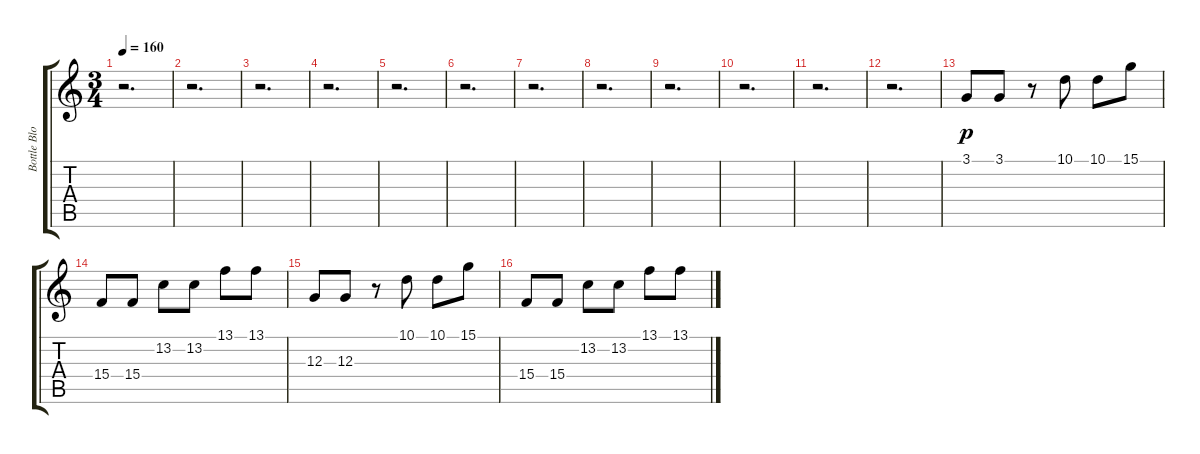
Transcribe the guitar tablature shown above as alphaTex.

\track ("Bottle Blow BG" "Bottle Blo") {instrument blownbottle}
\staff {score tabs}
\tuning (E4 B3 G3 D3 A2 E2) {hide}
\ts (3 4)
\tempo 160
\clef g2
\ks c
r.2{d dy p} |
r.2{d} |
r.2{d} |
r.2{d} |
r.2{d} |
r.2{d} |
r.2{d} |
r.2{d} |
r.2{d} |
r.2{d} |
r.2{d} |
r.2{d} |
3.1.8 3.1.8 r.8 10.1.8 10.1.8 15.1.8 |
15.4.8 15.4.8 13.2.8 13.2.8 13.1.8 13.1.8 |
12.3.8 12.3.8 r.8 10.1.8 10.1.8 15.1.8 |
15.4.8 15.4.8 13.2.8 13.2.8 13.1.8 13.1.8
